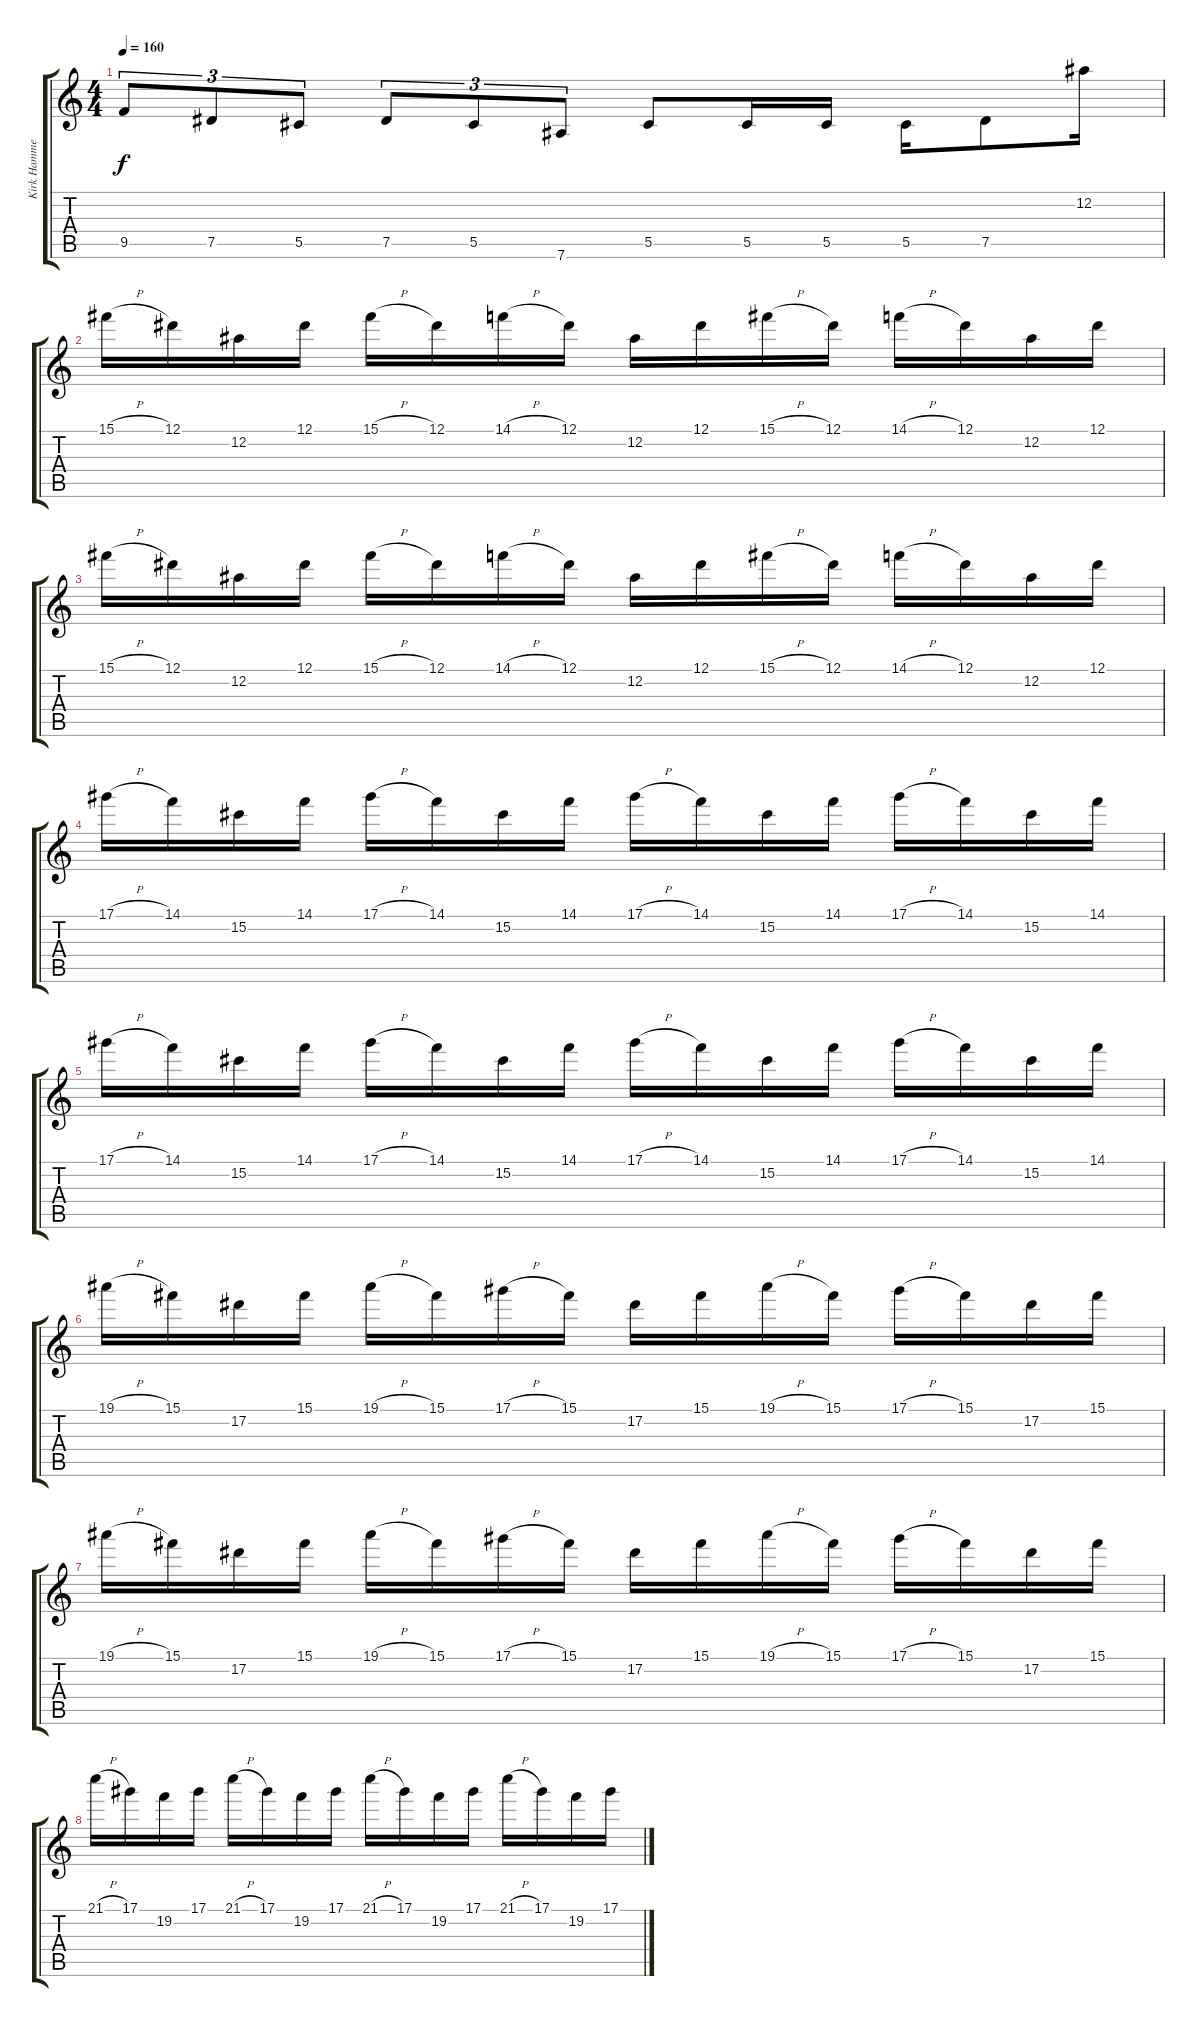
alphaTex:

\track ("Kirk Hammett" "Kirk Hamme") {instrument overdrivenguitar}
\staff {score tabs}
\tuning (Eb4 Bb3 Gb3 Db3 Ab2 Eb2) {hide}
\ts (4 4)
\tempo 160
\clef g2
\ks c
9.5.8{tu (3 2) dy f} 7.5.8{tu (3 2)} 5.5.8{tu (3 2)} 7.5.8{tu (3 2)} 5.5.8{tu (3 2)} 7.6.8{tu (3 2)} 5.5.8 5.5.16 5.5.16 5.5.16 7.5.8 12.2.16 |
15.1{h}.16 12.1.16 12.2.16 12.1.16 15.1{h}.16 12.1.16 14.1{h}.16 12.1.16 12.2.16 12.1.16 15.1{h}.16 12.1.16 14.1{h}.16 12.1.16 12.2.16 12.1.16 |
15.1{h}.16 12.1.16 12.2.16 12.1.16 15.1{h}.16 12.1.16 14.1{h}.16 12.1.16 12.2.16 12.1.16 15.1{h}.16 12.1.16 14.1{h}.16 12.1.16 12.2.16 12.1.16 |
17.1{h}.16 14.1.16 15.2.16 14.1.16 17.1{h}.16 14.1.16 15.2.16 14.1.16 17.1{h}.16 14.1.16 15.2.16 14.1.16 17.1{h}.16 14.1.16 15.2.16 14.1.16 |
17.1{h}.16 14.1.16 15.2.16 14.1.16 17.1{h}.16 14.1.16 15.2.16 14.1.16 17.1{h}.16 14.1.16 15.2.16 14.1.16 17.1{h}.16 14.1.16 15.2.16 14.1.16 |
19.1{h}.16 15.1.16 17.2.16 15.1.16 19.1{h}.16 15.1.16 17.1{h}.16 15.1.16 17.2.16 15.1.16 19.1{h}.16 15.1.16 17.1{h}.16 15.1.16 17.2.16 15.1.16 |
19.1{h}.16 15.1.16 17.2.16 15.1.16 19.1{h}.16 15.1.16 17.1{h}.16 15.1.16 17.2.16 15.1.16 19.1{h}.16 15.1.16 17.1{h}.16 15.1.16 17.2.16 15.1.16 |
21.1{h}.16 17.1.16 19.2.16 17.1.16 21.1{h}.16 17.1.16 19.2.16 17.1.16 21.1{h}.16 17.1.16 19.2.16 17.1.16 21.1{h}.16 17.1.16 19.2.16 17.1.16
